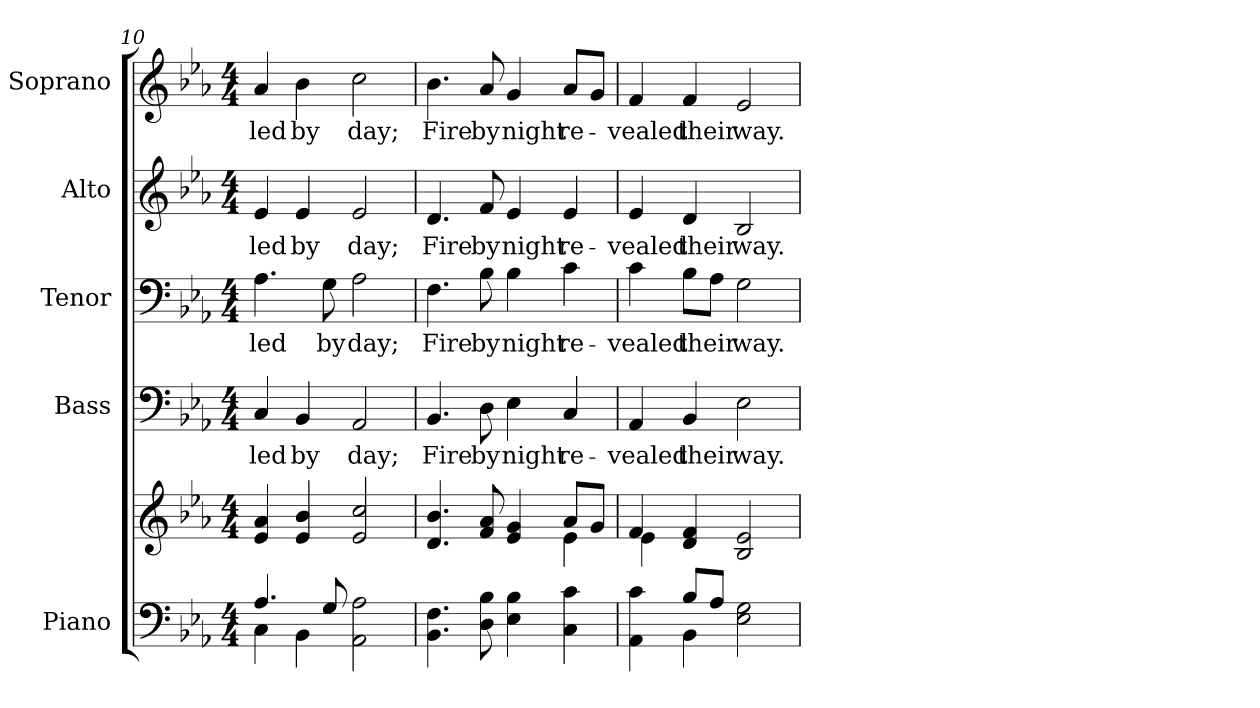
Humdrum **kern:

**kern	**kern	**kern	**text	**kern	**text	**kern	**text	**kern	**text
*part5	*part5	*part4	*part4	*part3	*part3	*part2	*part2	*part1	*part1
*staff6	*staff5	*staff4	*staff4	*staff3	*staff3	*staff2	*staff2	*staff1	*staff1
*I"Piano	*	*I"Bass	*	*I"Tenor	*	*I"Alto	*	*I"Soprano	*
*I'Pno.	*	*I'B.	*	*I'T.	*	*I'A.	*	*I'S.	*
!!LO:PB:g=z
*clefF4	*clefG2	*clefF4	*	*clefF4	*	*clefG2	*	*clefG2	*
*k[b-e-a-]	*k[b-e-a-]	*k[b-e-a-]	*	*k[b-e-a-]	*	*k[b-e-a-]	*	*k[b-e-a-]	*
*E-:	*E-:	*E-:	*	*E-:	*	*E-:	*	*E-:	*
*M4/4	*M4/4	*M4/4	*	*M4/4	*	*M4/4	*	*M4/4	*
=10	=10	=10	=10	=10	=10	=10	=10	=10	=10
*^	*	*	*	*	*	*	*	*	*
!	!	!	!	!LO:LY:b:color=#000000	!	!	!	!	!	!
!	!	!	!	!	!	!LO:LY:b:color=#000000	!	!	!	!
!	!	!	!	!	!	!	!	!LO:LY:b:color=#000000	!	!
!	!	!	!	!	!	!	!	!	!	!LO:LY:b:color=#000000
4.A-i/	4Ci\	4e-i/ 4a-i	4Ci/	led	4.A-i\	led	4e-i/	led	4a-i/	led
!	!	!	!	!LO:LY:b:color=#000000	!	!	!	!	!	!
!	!	!	!	!	!	!	!	!LO:LY:b:color=#000000	!	!
!	!	!	!	!	!	!	!	!	!	!LO:LY:b:color=#000000
.	4BB-i\	4e-i/ 4b-i	4BB-i/	by	.	.	4e-i/	by	4b-i\	by
!	!	!	!	!	!	!LO:LY:b:color=#000000	!	!	!	!
8Gi/	.	.	.	.	8Gi\	by	.	.	.	.
!	!	!	!	!LO:LY:b:color=#000000	!	!	!	!	!	!
!	!	!	!	!	!	!LO:LY:b:color=#000000	!	!	!	!
!	!	!	!	!	!	!	!	!LO:LY:b:color=#000000	!	!
!	!	!	!	!	!	!	!	!	!	!LO:LY:b:color=#000000
2AA-i\ 2A-i	2ryy	2e-i/ 2cci	2AA-i/	day;	2A-i\	day;	2e-i/	day;	2cci\	day;
*v	*v	*	*	*	*	*	*	*	*	*
=11	=11	=11	=11	=11	=11	=11	=11	=11	=11
*	*^	*	*	*	*	*	*	*	*
*^	*	*	*	*	*	*	*	*	*	*
!	!	!	!	!	!LO:LY:b:color=#000000	!	!	!	!	!	!
*v	*v	*	*	*	*	*	*	*	*	*	*
*^	*	*	*	*	*	*	*	*	*	*
!	!	!	!	!	!	!	!LO:LY:b:color=#000000	!	!	!	!
*v	*v	*	*	*	*	*	*	*	*	*	*
*^	*	*	*	*	*	*	*	*	*	*
!	!	!	!	!	!	!	!	!	!LO:LY:b:color=#000000	!	!
*v	*v	*	*	*	*	*	*	*	*	*	*
*^	*	*	*	*	*	*	*	*	*	*
!	!	!	!	!	!	!	!	!	!	!	!LO:LY:b:color=#000000
*v	*v	*	*	*	*	*	*	*	*	*	*
4.BB-i\ 4.Fi	4.di/ 4.b-i	2ryy	4.BB-i/	Fire	4.Fi\	Fire	4.di/	Fire	4.b-i\	Fire
!	!	!	!	!LO:LY:b:color=#000000	!	!	!	!	!	!
!	!	!	!	!	!	!LO:LY:b:color=#000000	!	!	!	!
!	!	!	!	!	!	!	!	!LO:LY:b:color=#000000	!	!
!	!	!	!	!	!	!	!	!	!	!LO:LY:b:color=#000000
8Di\ 8B-i	8fi/ 8a-i	.	8Di\	by	8B-i\	by	8fi/	by	8a-i/	by
!	!	!	!	!LO:LY:b:color=#000000	!	!	!	!	!	!
!	!	!	!	!	!	!LO:LY:b:color=#000000	!	!	!	!
!	!	!	!	!	!	!	!	!LO:LY:b:color=#000000	!	!
!	!	!	!	!	!	!	!	!	!	!LO:LY:b:color=#000000
4E-i\ 4B-i	4e-i/ 4gi	4ryy	4E-i\	night	4B-i\	night	4e-i/	night	4gi/	night
!	!	!	!	!LO:LY:b:color=#000000	!	!	!	!	!	!
!	!	!	!	!	!	!LO:LY:b:color=#000000	!	!	!	!
!	!	!	!	!	!	!	!	!LO:LY:b:color=#000000	!	!
!	!	!	!	!	!	!	!	!	!	!LO:LY:b:color=#000000
4Ci\ 4ci	8a-i/L	4e-i\	4Ci/	re-	4ci\	re-	4e-i/	re-	8a-i/L	re-
.	8gi/J	.	.	.	.	.	.	.	8gi/J	.
=12	=12	=12	=12	=12	=12	=12	=12	=12	=12	=12
*^	*	*	*	*	*	*	*	*	*	*
!	!	!	!	!	!LO:LY:b:color=#000000	!	!	!	!	!	!
!	!	!	!	!	!	!	!LO:LY:b:color=#000000	!	!	!	!
!	!	!	!	!	!	!	!	!	!LO:LY:b:color=#000000	!	!
!	!	!	!	!	!	!	!	!	!	!	!LO:LY:b:color=#000000
4AA-i\ 4ci	4ryy	4fi/	4e-i\	4AA-i/	-vealed	4ci\	-vealed	4e-i/	-vealed	4fi/	-vealed
!	!	!	!	!	!LO:LY:b:color=#000000	!	!	!	!	!	!
!	!	!	!	!	!	!	!LO:LY:b:color=#000000	!	!	!	!
!	!	!	!	!	!	!	!	!	!LO:LY:b:color=#000000	!	!
!	!	!	!	!	!	!	!	!	!	!	!LO:LY:b:color=#000000
8B-i/L	4BB-i\	4di/ 4fi	4ryy	4BB-i/	their	8B-i\L	their	4di/	their	4fi/	their
8A-i/J	.	.	.	.	.	8A-i\J	.	.	.	.	.
!	!	!	!	!	!LO:LY:b:color=#000000	!	!	!	!	!	!
!	!	!	!	!	!	!	!LO:LY:b:color=#000000	!	!	!	!
!	!	!	!	!	!	!	!	!	!LO:LY:b:color=#000000	!	!
!	!	!	!	!	!	!	!	!	!	!	!LO:LY:b:color=#000000
2E-i\ 2Gi	2ryy	2B-i/ 2e-i	2ryy	2E-i\	way.	2Gi\	way.	2B-i/	way.	2e-i/	way.
*v	*v	*	*	*	*	*	*	*	*	*	*
*	*v	*v	*	*	*	*	*	*	*	*
=	=	=	=	=	=	=	=	=	=
*-	*-	*-	*-	*-	*-	*-	*-	*-	*-
